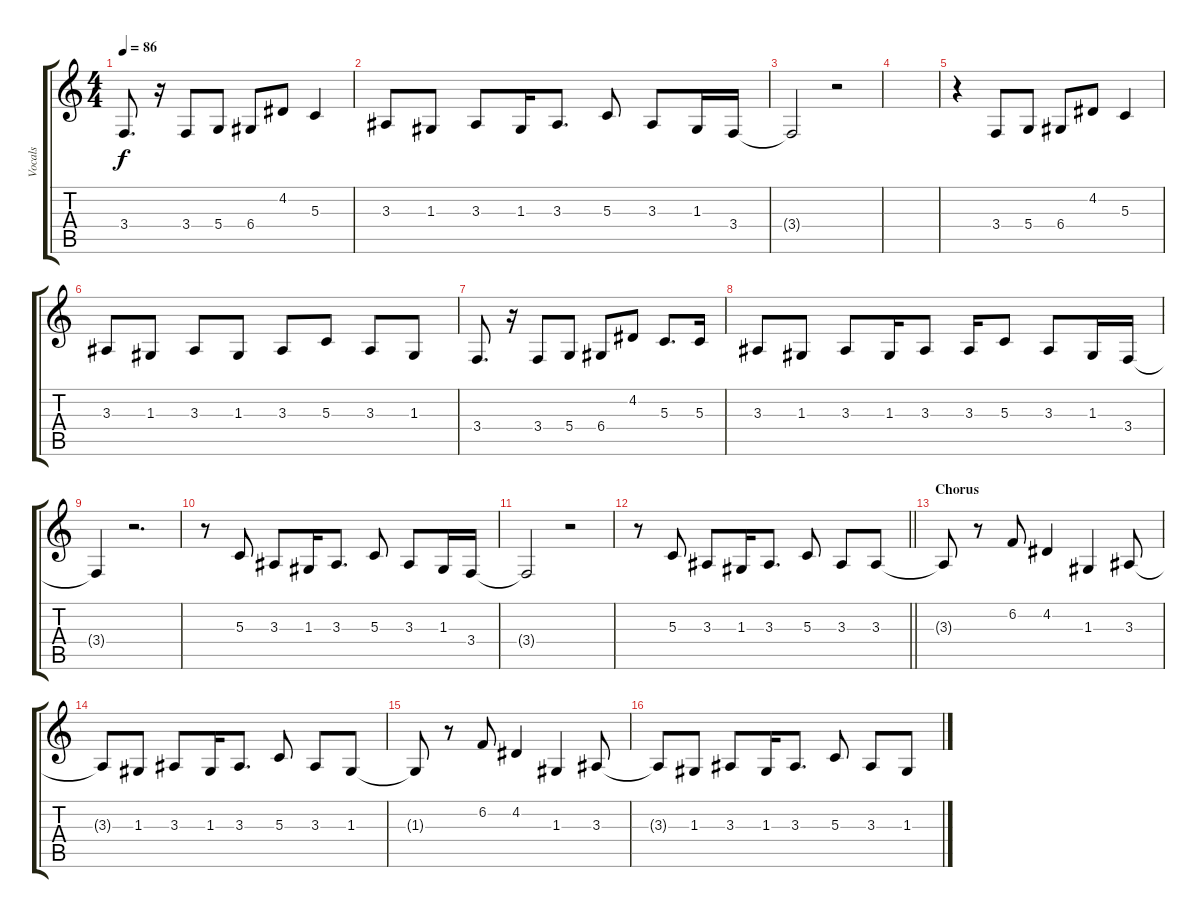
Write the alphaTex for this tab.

\track ("Vocals" "Vocals") {instrument altosax}
\staff {score tabs}
\tuning (E4 B3 G3 D3 A2 E2) {hide}
\ts (4 4)
\tempo 86
\clef g2
\ks c
3.4.8{d dy f} r.16 3.4.8 5.4.8 6.4.8 4.2.8 5.3.4 |
3.3.8 1.3.8 3.3.8 1.3.16 3.3.8{d} 5.3.8 3.3.8 1.3.16 3.4.16 |
3.4{t}.2 r.2 |
|
r.4 3.4.8 5.4.8 6.4.8 4.2.8 5.3.4 |
3.3.8 1.3.8 3.3.8 1.3.8 3.3.8 5.3.8 3.3.8 1.3.8 |
3.4.8{d} r.16 3.4.8 5.4.8 6.4.8 4.2.8 5.3.8{d} 5.3.16 |
3.3.8 1.3.8 3.3.8 1.3.16 3.3.8 3.3.16 5.3.8 3.3.8 1.3.16 3.4.16 |
3.4{t}.4 r.2{d} |
r.8 5.3.8 3.3.8 1.3.16 3.3.8{d} 5.3.8 3.3.8 1.3.16 3.4.16 |
3.4{t}.2 r.2 |
\barLineRight lightlight
r.8 5.3.8 3.3.8 1.3.16 3.3.8{d} 5.3.8 3.3.8 3.3.8 |
\section ("" "Chorus")
3.3{t}.8 r.8 6.2.8 4.2.4 1.3.4 3.3.8 |
3.3{t}.8 1.3.8 3.3.8 1.3.16 3.3.8{d} 5.3.8 3.3.8 1.3.8 |
1.3{t}.8 r.8 6.2.8 4.2.4 1.3.4 3.3.8 |
3.3{t}.8 1.3.8 3.3.8 1.3.16 3.3.8{d} 5.3.8 3.3.8 1.3.8
